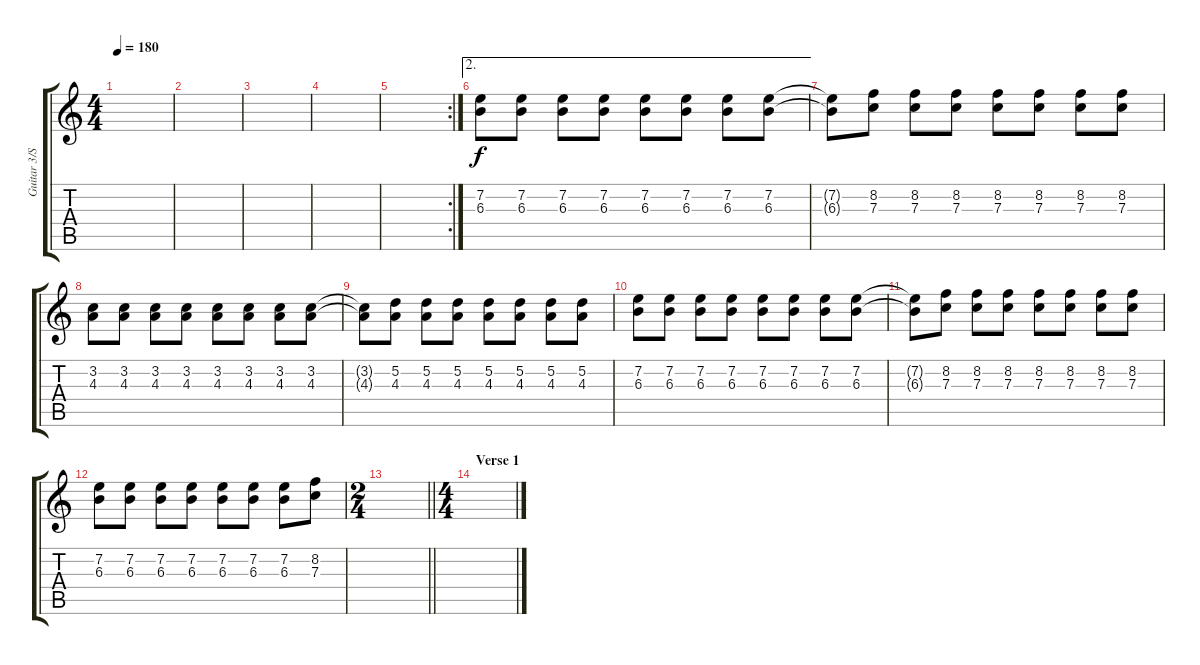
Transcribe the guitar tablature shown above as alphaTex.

\track ("Guitar 3/Solo Guitar" "Guitar 3/S") {instrument distortionguitar}
\staff {score tabs}
\tuning (D4 A3 F3 C3 G2 D2) {hide}
\ts (4 4)
\tempo 180
\clef g2
\ks c
|
|
|
|
\rc 2
|
\ae 2
(7.2 6.3).8{volume 10} (7.2 6.3).8 (7.2 6.3).8 (7.2 6.3).8 (7.2 6.3).8 (7.2 6.3).8 (7.2 6.3).8 (7.2 6.3).8 |
(7.2{t} 6.3{t}).8 (8.2 7.3).8 (8.2 7.3).8 (8.2 7.3).8 (8.2 7.3).8 (8.2 7.3).8 (8.2 7.3).8 (8.2 7.3).8 |
(3.2 4.3).8 (3.2 4.3).8 (3.2 4.3).8 (3.2 4.3).8 (3.2 4.3).8 (3.2 4.3).8 (3.2 4.3).8 (3.2 4.3).8 |
(3.2{t} 4.3{t}).8 (5.2 4.3).8 (5.2 4.3).8 (5.2 4.3).8 (5.2 4.3).8 (5.2 4.3).8 (5.2 4.3).8 (5.2 4.3).8 |
(7.2 6.3).8 (7.2 6.3).8 (7.2 6.3).8 (7.2 6.3).8 (7.2 6.3).8 (7.2 6.3).8 (7.2 6.3).8 (7.2 6.3).8 |
(7.2{t} 6.3{t}).8 (8.2 7.3).8 (8.2 7.3).8 (8.2 7.3).8 (8.2 7.3).8 (8.2 7.3).8 (8.2 7.3).8 (8.2 7.3).8 |
(7.2 6.3).8 (7.2 6.3).8 (7.2 6.3).8 (7.2 6.3).8 (7.2 6.3).8 (7.2 6.3).8 (7.2 6.3).8 (8.2 7.3).8 |
\ts (2 4)
\barLineRight lightlight
|
\ts (4 4)
\section ("" "Verse 1")
